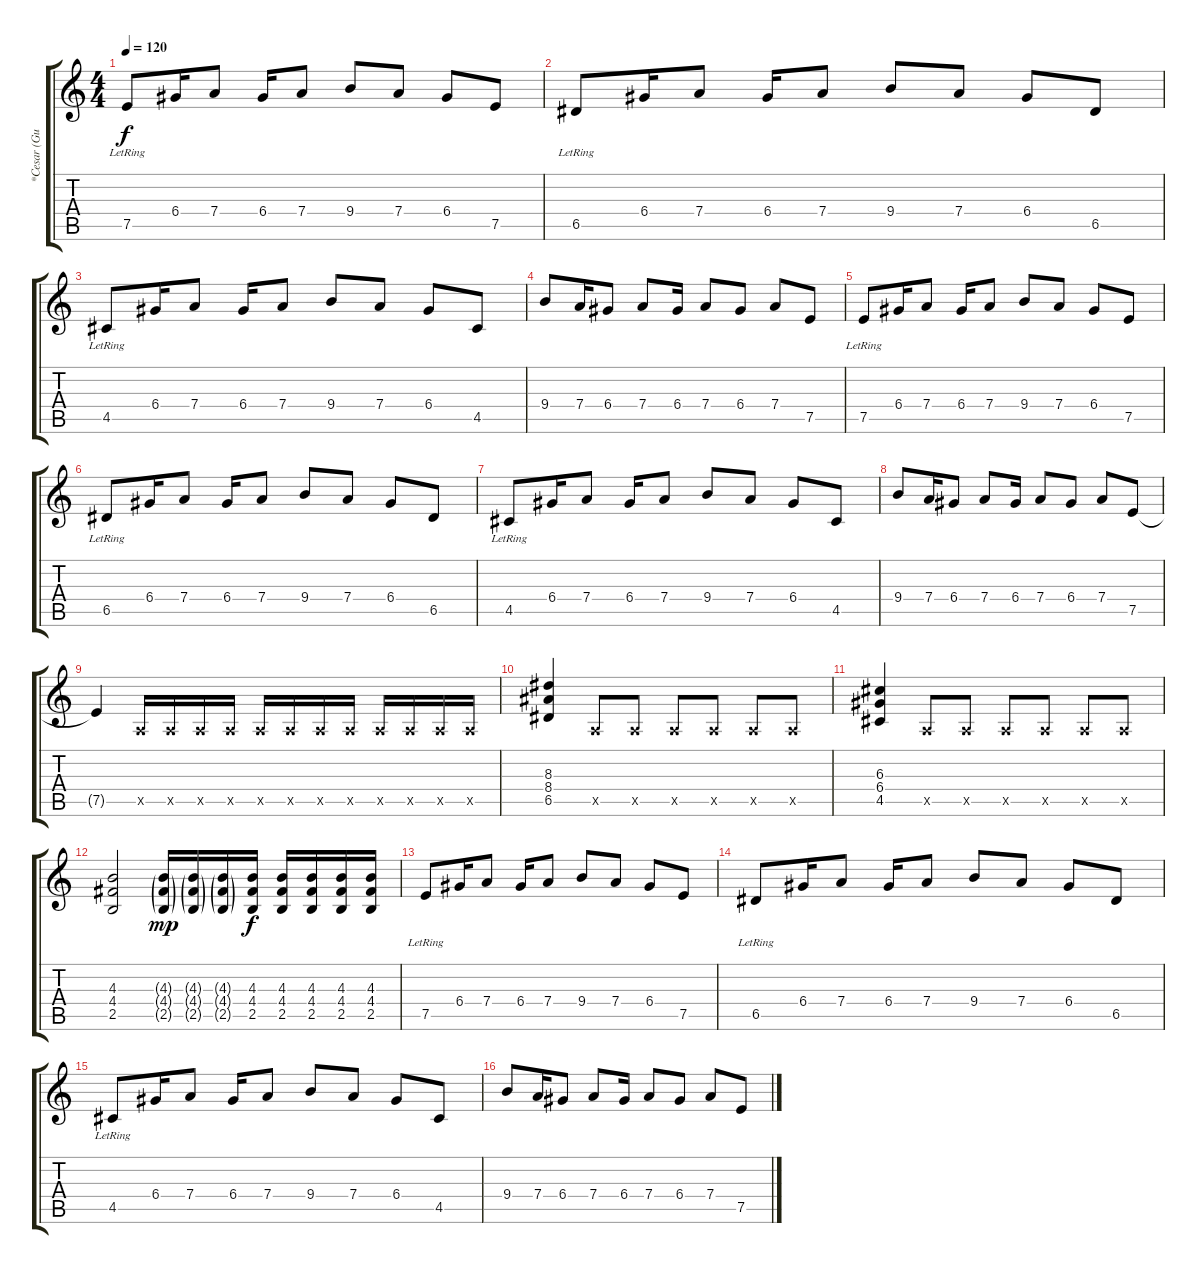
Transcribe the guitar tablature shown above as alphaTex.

\track ("*Cesar (Guitar I)" "*Cesar (Gu") {instrument distortionguitar}
\staff {score tabs}
\tuning (E4 B3 G3 D3 A2 E2) {hide}
\ts (4 4)
\tempo 120
\clef g2
\ks c
7.5{lr}.8{dy f instrument distortionguitar} 6.4.16 7.4.8 6.4.16 7.4.8 9.4.8 7.4.8 6.4.8 7.5.8 |
6.5{lr}.8{instrument distortionguitar} 6.4.16 7.4.8 6.4.16 7.4.8 9.4.8 7.4.8 6.4.8 6.5.8 |
4.5{lr}.8{instrument distortionguitar} 6.4.16 7.4.8 6.4.16 7.4.8 9.4.8 7.4.8 6.4.8 4.5.8 |
9.4.8 7.4.16 6.4.8 7.4.8 6.4.16 7.4.8 6.4.8 7.4.8 7.5.8 |
7.5{lr}.8{instrument distortionguitar} 6.4.16 7.4.8 6.4.16 7.4.8 9.4.8 7.4.8 6.4.8 7.5.8 |
6.5{lr}.8{instrument distortionguitar} 6.4.16 7.4.8 6.4.16 7.4.8 9.4.8 7.4.8 6.4.8 6.5.8 |
4.5{lr}.8{instrument distortionguitar} 6.4.16 7.4.8 6.4.16 7.4.8 9.4.8 7.4.8 6.4.8 4.5.8 |
9.4.8 7.4.16 6.4.8 7.4.8 6.4.16 7.4.8 6.4.8 7.4.8 7.5.8 |
7.5{t}.4 0.5{x}.16 0.5{x}.16 0.5{x}.16 0.5{x}.16 0.5{x}.16 0.5{x}.16 0.5{x}.16 0.5{x}.16 0.5{x}.16 0.5{x}.16 0.5{x}.16 0.5{x}.16 |
(8.3 8.4 6.5).4 0.5{x}.8 0.5{x}.8 0.5{x}.8 0.5{x}.8 0.5{x}.8 0.5{x}.8 |
(6.3 6.4 4.5).4 0.5{x}.8 0.5{x}.8 0.5{x}.8 0.5{x}.8 0.5{x}.8 0.5{x}.8 |
(4.3 4.4 2.5).2 (4.3{g} 4.4{g} 2.5{g}).16{dy mp} (4.3{g} 4.4{g} 2.5{g}).16 (4.3{g} 4.4{g} 2.5{g}).16 (4.3 4.4 2.5).16{dy f} (4.3 4.4 2.5).16 (4.3 4.4 2.5).16 (4.3 4.4 2.5).16 (4.3 4.4 2.5).16 |
7.5{lr}.8{instrument distortionguitar} 6.4.16 7.4.8 6.4.16 7.4.8 9.4.8 7.4.8 6.4.8 7.5.8 |
6.5{lr}.8{instrument distortionguitar} 6.4.16 7.4.8 6.4.16 7.4.8 9.4.8 7.4.8 6.4.8 6.5.8 |
4.5{lr}.8{instrument distortionguitar} 6.4.16 7.4.8 6.4.16 7.4.8 9.4.8 7.4.8 6.4.8 4.5.8 |
9.4.8 7.4.16 6.4.8 7.4.8 6.4.16 7.4.8 6.4.8 7.4.8 7.5.8
